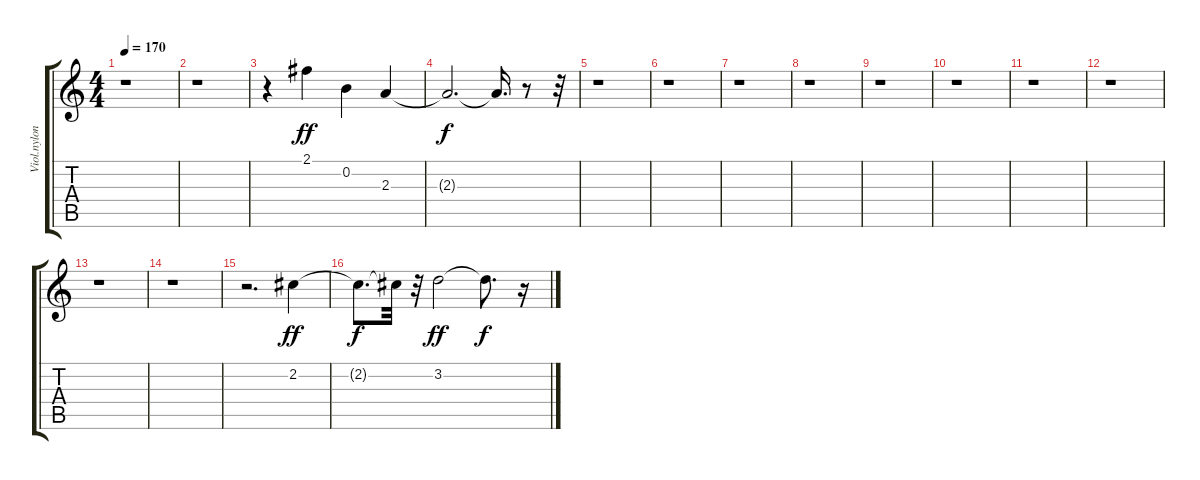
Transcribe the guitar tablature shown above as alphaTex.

\track ("Viol.nylon" "Viol.nylon") {instrument acousticguitarnylon}
\staff {score tabs}
\tuning (E4 B3 G3 D3 A2 E2) {hide}
\ts (4 4)
\tempo 170
\clef g2
\ks c
r.1{dy ff} |
r.1 |
r.4 2.1.4 0.2.4 2.3.4 |
2.3{t}.2{d dy f} 2.3{t}.16{d} r.8 r.32 |
r.1 |
r.1 |
r.1 |
r.1 |
r.1 |
r.1 |
r.1 |
r.1 |
r.1 |
r.1 |
r.2{d} 2.2.4{dy ff} |
2.2{t}.8{d dy f} 2.2{t}.32 r.32 3.2.2{dy ff} 3.2{t}.8{d dy f} r.16
